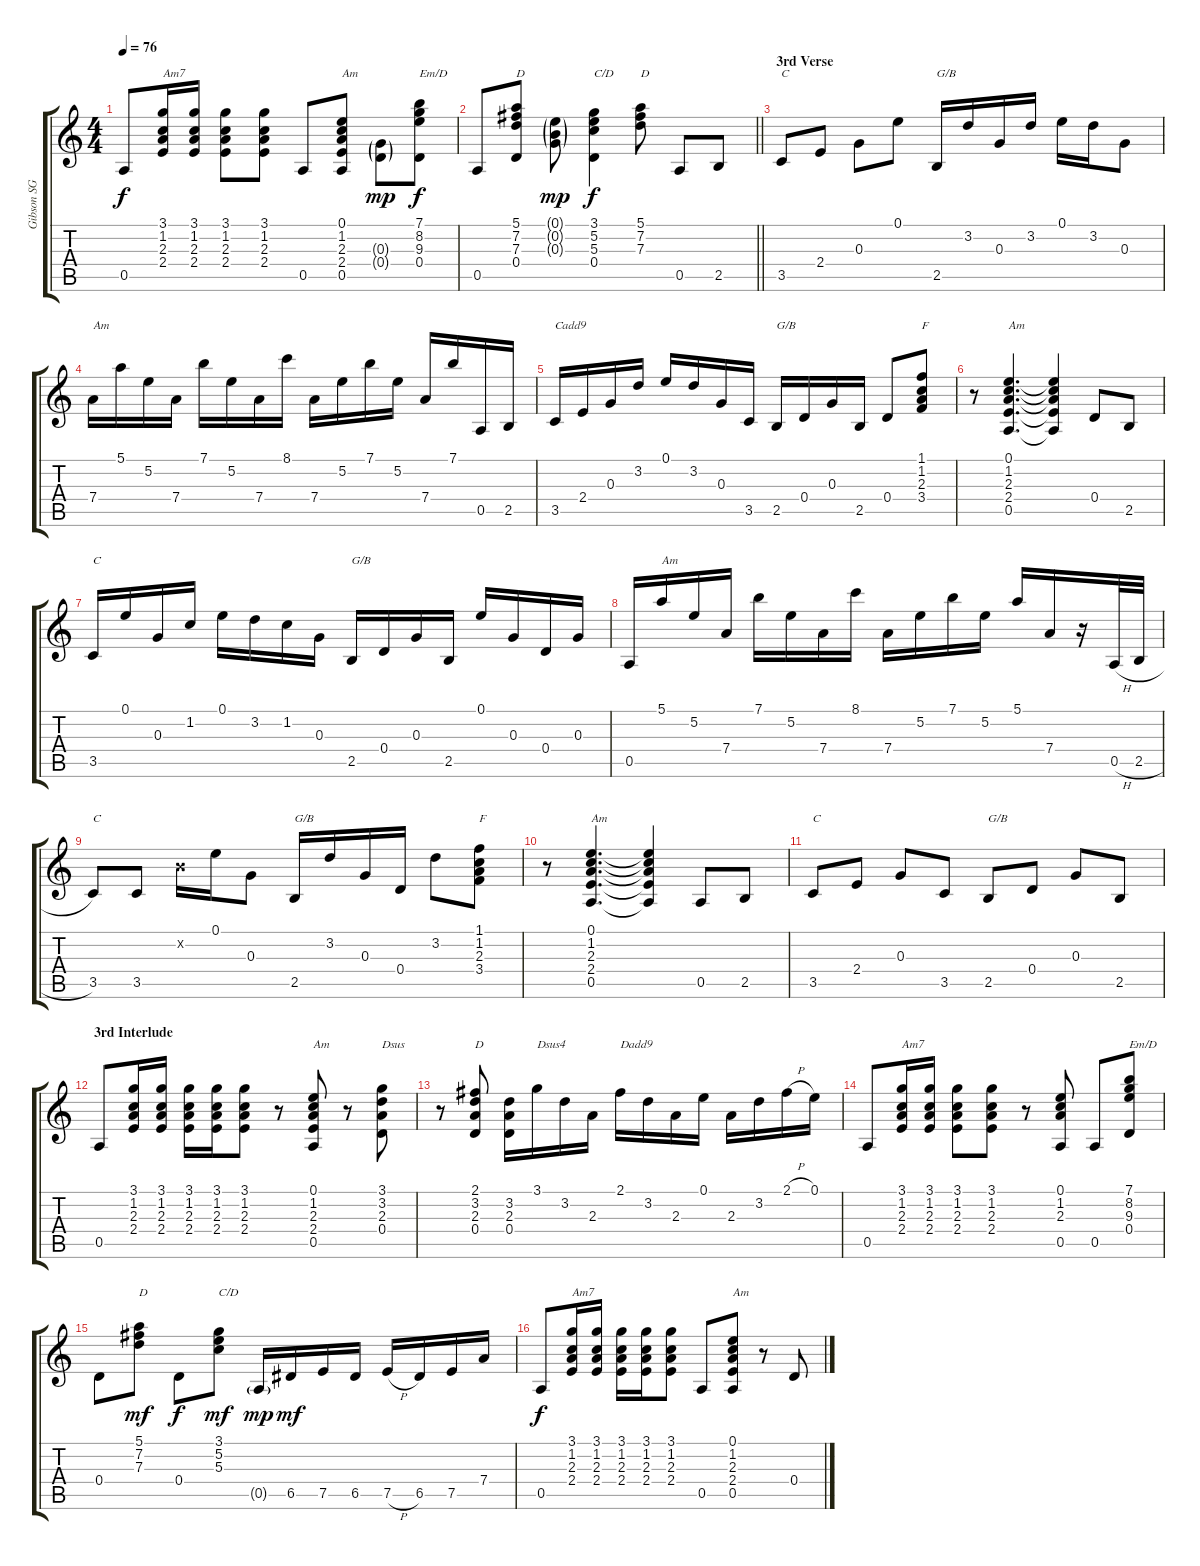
\track ("Gibson SG 12 Strings" "Gibson SG ") {instrument overdrivenguitar}
\staff {score tabs}
\tuning (E4 B3 G3 D3 A2 E2) {hide}
\ts (4 4)
\tempo 76
\clef g2
\ks c
0.5.8{dy f} (3.1 1.2 2.3 2.4).16{txt "Am7"} (3.1 1.2 2.3 2.4).16 (3.1 1.2 2.3 2.4).8 (3.1 1.2 2.3 2.4).8 0.5.8 (0.1 1.2 2.3 2.4 0.5).8{txt "Am"} (0.3{g} 0.4{g}).8{dy mp} (7.1 8.2 9.3 0.4).8{txt "Em/D" dy f} |
\barLineRight lightlight
0.5.8 (5.1 7.2 7.3 0.4).8{txt "D"} (0.1{g} 0.2{g} 0.3{g}).8{dy mp} (3.1 5.2 5.3 0.4).4{txt "C/D" dy f} (5.1 7.2 7.3).8{txt "D"} 0.5.8 2.5.8 |
\section ("" "3rd Verse")
3.5.8{txt "C"} 2.4.8 0.3.8 0.1.8 2.5.16{txt "G/B"} 3.2.16 0.3.16 3.2.16 0.1.16 3.2.16 0.3.8 |
7.4.16{txt "Am"} 5.1.16 5.2.16 7.4.16 7.1.16 5.2.16 7.4.16 8.1.16 7.4.16 5.2.16 7.1.16 5.2.16 7.4.16 7.1.16 0.5.16 2.5.16 |
3.5.16{txt "Cadd9"} 2.4.16 0.3.16 3.2.16 0.1.16 3.2.16 0.3.16 3.5.16 2.5.16{txt "G/B"} 0.4.16 0.3.16 2.5.16 0.4.8 (1.1 1.2 2.3 3.4).8{txt "F"} |
r.8 (0.1 1.2 2.3 2.4 0.5).4{d txt "Am"} (0.1{t} 1.2{t} 2.3{t} 2.4{t} 0.5{t}).4 0.4.8 2.5.8 |
3.5.16{txt "C"} 0.1.16 0.3.16 1.2.16 0.1.16 3.2.16 1.2.16 0.3.16 2.5.16{txt "G/B"} 0.4.16 0.3.16 2.5.16 0.1.16 0.3.16 0.4.16 0.3.16 |
0.5.16 5.1.16{txt "Am"} 5.2.16 7.4.16 7.1.16 5.2.16 7.4.16 8.1.16 7.4.16 5.2.16 7.1.16 5.2.16 5.1.16 7.4.16 r.16 0.5{h}.32 2.5{h}.32 |
3.5.8{txt "C"} 3.5.8 0.2{x}.16 0.1.16 0.3.8 2.5.16{txt "G/B"} 3.2.16 0.3.16 0.4.16 3.2.8 (1.1 1.2 2.3 3.4).8{txt "F"} |
r.8 (0.1 1.2 2.3 2.4 0.5).4{d txt "Am"} (0.1{t} 1.2{t} 2.3{t} 2.4{t} 0.5{t}).4 0.5.8 2.5.8 |
3.5.8{txt "C"} 2.4.8 0.3.8 3.5.8 2.5.8{txt "G/B"} 0.4.8 0.3.8 2.5.8 |
\section ("" "3rd Interlude")
0.5.8 (3.1 1.2 2.3 2.4).16 (3.1 1.2 2.3 2.4).16 (3.1 1.2 2.3 2.4).16 (3.1 1.2 2.3 2.4).16 (3.1 1.2 2.3 2.4).8 r.8 (0.1 1.2 2.3 2.4 0.5).8{txt "Am"} r.8 (3.1 3.2 2.3 0.4).8{txt "Dsus"} |
r.8 (2.1 3.2 2.3 0.4).8{txt "D"} (3.2 2.3 0.4).16 3.1.16{txt "Dsus4"} 3.2.16 2.3.16 2.1.16{txt "Dadd9"} 3.2.16 2.3.16 0.1.16 2.3.16 3.2.16 2.1{h}.16 0.1.16 |
0.5.8 (3.1 1.2 2.3 2.4).16{txt "Am7"} (3.1 1.2 2.3 2.4).16 (3.1 1.2 2.3 2.4).8 (3.1 1.2 2.3 2.4).8 r.8 (0.1 1.2 2.3 0.5).8 0.5.8 (7.1 8.2 9.3 0.4).8{txt "Em/D"} |
0.4.8 (5.1 7.2 7.3).8{txt "D" dy mf} 0.4.8{dy f} (3.1 5.2 5.3).8{txt "C/D" dy mf} 0.5{g}.16{dy mp} 6.5.16{dy mf} 7.5.16 6.5.16 7.5{h}.16 6.5.16 7.5.16 7.4.16 |
0.5.8{dy f} (3.1 1.2 2.3 2.4).16{txt "Am7"} (3.1 1.2 2.3 2.4).16 (3.1 1.2 2.3 2.4).16 (3.1 1.2 2.3 2.4).16 (3.1 1.2 2.3 2.4).8 0.5.8 (0.1 1.2 2.3 2.4 0.5).8{txt "Am"} r.8 0.4.8
